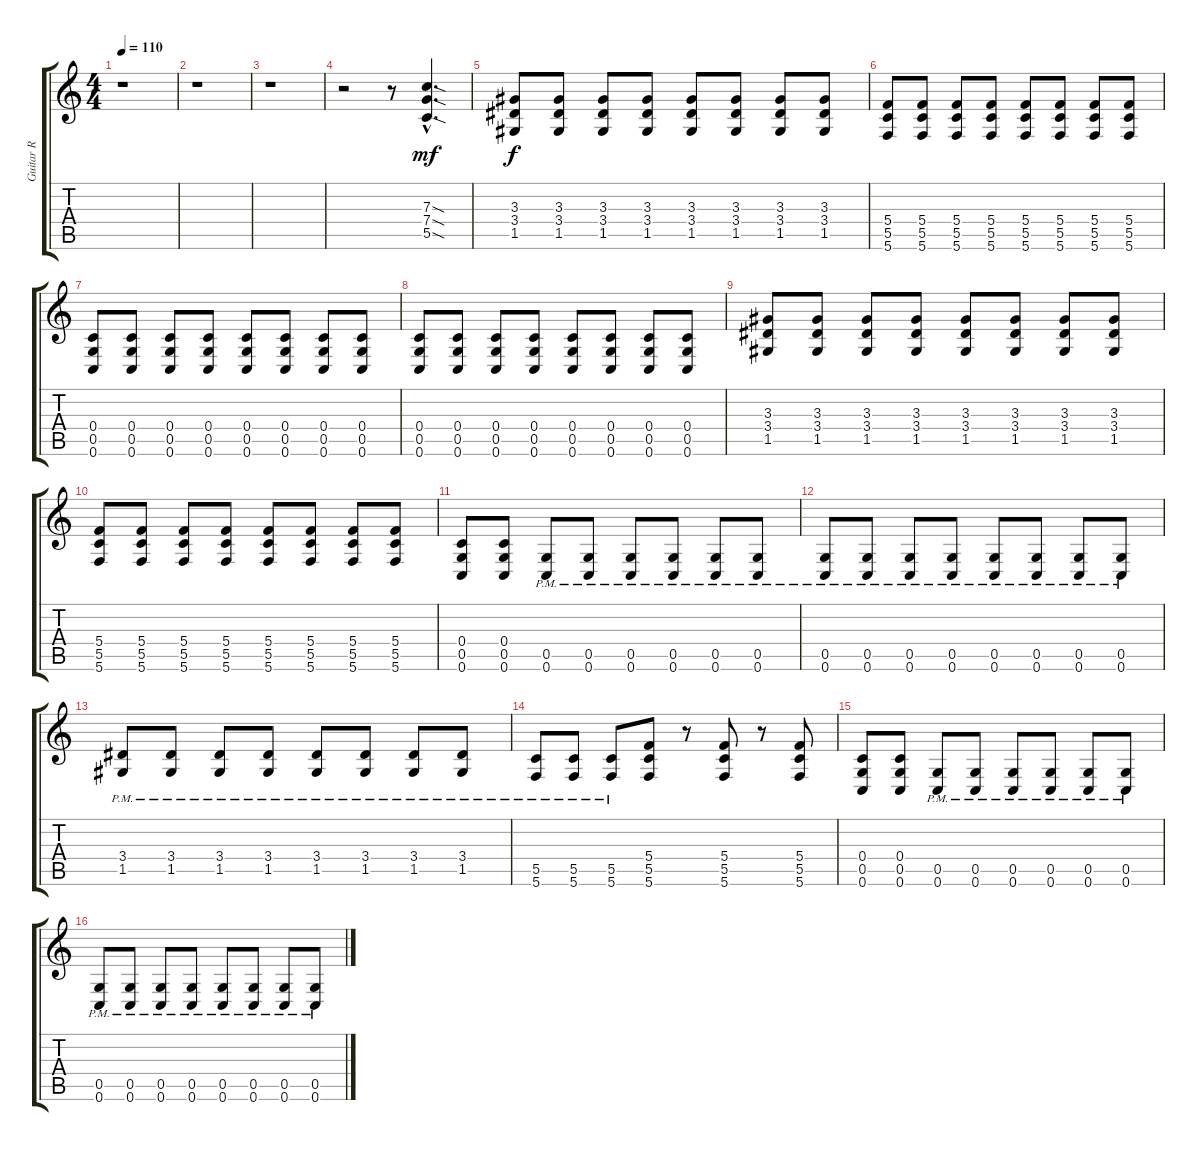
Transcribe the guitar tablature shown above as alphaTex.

\track ("Guitar R" "Guitar R") {instrument overdrivenguitar}
\staff {score tabs}
\tuning (D4 A3 F3 C3 G2 C2) {hide}
\ts (4 4)
\tempo 110
\clef g2
\ks c
r.1{dy mf instrument overdrivenguitar} |
r.1 |
r.1 |
r.2 r.8 (7.3{sod hac} 7.4{sod hac} 5.5{sod hac}).4{d} |
(3.3 3.4 1.5).8{dy f} (3.3 3.4 1.5).8 (3.3 3.4 1.5).8 (3.3 3.4 1.5).8 (3.3 3.4 1.5).8 (3.3 3.4 1.5).8 (3.3 3.4 1.5).8 (3.3 3.4 1.5).8 |
(5.4 5.5 5.6).8 (5.4 5.5 5.6).8 (5.4 5.5 5.6).8 (5.4 5.5 5.6).8 (5.4 5.5 5.6).8 (5.4 5.5 5.6).8 (5.4 5.5 5.6).8 (5.4 5.5 5.6).8 |
(0.4 0.5 0.6).8 (0.4 0.5 0.6).8 (0.4 0.5 0.6).8 (0.4 0.5 0.6).8 (0.4 0.5 0.6).8 (0.4 0.5 0.6).8 (0.4 0.5 0.6).8 (0.4 0.5 0.6).8 |
(0.4 0.5 0.6).8 (0.4 0.5 0.6).8 (0.4 0.5 0.6).8 (0.4 0.5 0.6).8 (0.4 0.5 0.6).8 (0.4 0.5 0.6).8 (0.4 0.5 0.6).8 (0.4 0.5 0.6).8 |
(3.3 3.4 1.5).8 (3.3 3.4 1.5).8 (3.3 3.4 1.5).8 (3.3 3.4 1.5).8 (3.3 3.4 1.5).8 (3.3 3.4 1.5).8 (3.3 3.4 1.5).8 (3.3 3.4 1.5).8 |
(5.4 5.5 5.6).8 (5.4 5.5 5.6).8 (5.4 5.5 5.6).8 (5.4 5.5 5.6).8 (5.4 5.5 5.6).8 (5.4 5.5 5.6).8 (5.4 5.5 5.6).8 (5.4 5.5 5.6).8 |
(0.4 0.5 0.6).8 (0.4 0.5 0.6).8 (0.5{pm} 0.6{pm}).8 (0.5{pm} 0.6{pm}).8 (0.5{pm} 0.6{pm}).8 (0.5{pm} 0.6{pm}).8 (0.5{pm} 0.6{pm}).8 (0.5{pm} 0.6{pm}).8 |
(0.5{pm} 0.6{pm}).8 (0.5{pm} 0.6{pm}).8 (0.5{pm} 0.6{pm}).8 (0.5{pm} 0.6{pm}).8 (0.5{pm} 0.6{pm}).8 (0.5{pm} 0.6{pm}).8 (0.5{pm} 0.6{pm}).8 (0.5{pm} 0.6{pm}).8 |
(3.4{pm} 1.5{pm}).8 (3.4{pm} 1.5{pm}).8 (3.4{pm} 1.5{pm}).8 (3.4{pm} 1.5{pm}).8 (3.4{pm} 1.5{pm}).8 (3.4{pm} 1.5{pm}).8 (3.4{pm} 1.5{pm}).8 (3.4{pm} 1.5{pm}).8 |
(5.5{pm} 5.6{pm}).8 (5.5{pm} 5.6{pm}).8 (5.5{pm} 5.6{pm}).8 (5.4 5.5 5.6).8 r.8 (5.4 5.5 5.6).8 r.8 (5.4 5.5 5.6).8 |
(0.4 0.5 0.6).8 (0.4 0.5 0.6).8 (0.5{pm} 0.6{pm}).8 (0.5{pm} 0.6{pm}).8 (0.5{pm} 0.6{pm}).8 (0.5{pm} 0.6{pm}).8 (0.5{pm} 0.6{pm}).8 (0.5{pm} 0.6{pm}).8 |
(0.5{pm} 0.6{pm}).8 (0.5{pm} 0.6{pm}).8 (0.5{pm} 0.6{pm}).8 (0.5{pm} 0.6{pm}).8 (0.5{pm} 0.6{pm}).8 (0.5{pm} 0.6{pm}).8 (0.5{pm} 0.6{pm}).8 (0.5{pm} 0.6{pm}).8
